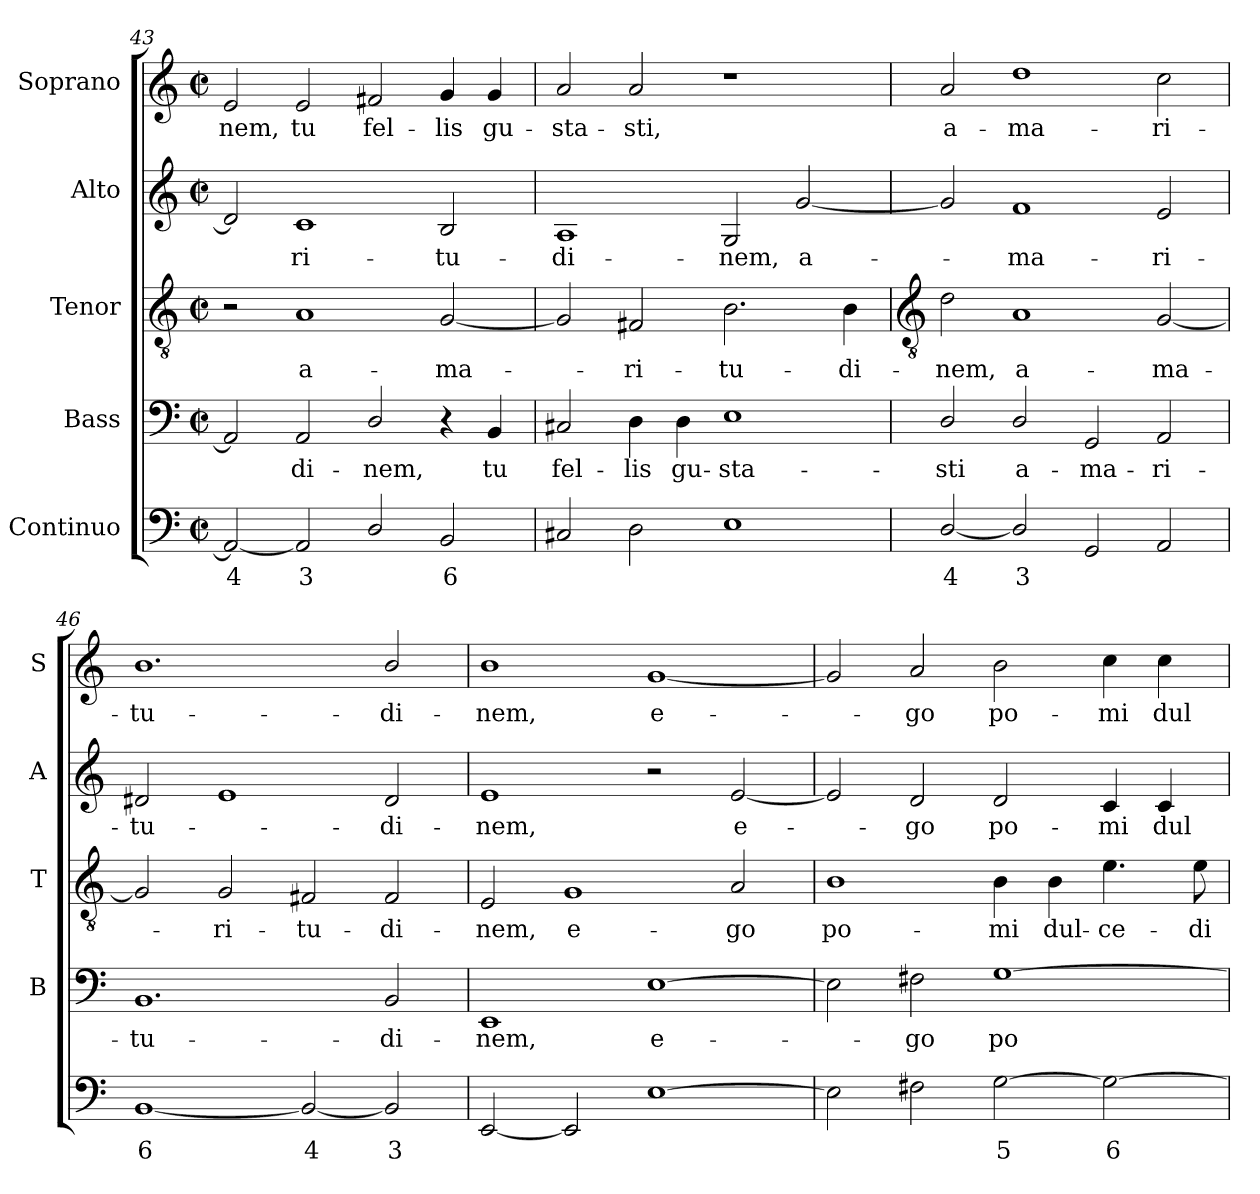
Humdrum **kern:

**kern	**text	**kern	**text	**kern	**text	**kern	**text	**kern	**text
*part5	*part5	*part4	*part4	*part3	*part3	*part2	*part2	*part1	*part1
*staff5	*staff5	*staff4	*staff4	*staff3	*staff3	*staff2	*staff2	*staff1	*staff1
*I"Continuo	*	*I"Bass	*	*I"Tenor	*	*I"Alto	*	*I"Soprano	*
*	*	*I'B	*	*I'T	*	*I'A	*	*I'S	*
*clefF4	*	*clefF4	*	*clefGv2	*	*clefG2	*	*clefG2	*
*k[]	*	*k[]	*	*k[]	*	*k[]	*	*k[]	*
*C:	*	*C:	*	*C:	*	*C:	*	*C:	*
*M4/2	*	*M4/2	*	*M4/2	*	*M4/2	*	*M4/2	*
*met(c|)	*	*met(c|)	*	*met(c|)	*	*met(c|)	*	*met(c|)	*
=43	=43	=43	=43	=43	=43	=43	=43	=43	=43
!	!LO:LY:b	!	!	!	!	!	!	!	!LO:LY:b
2AA_	4	2AA]	.	2r	.	2d]	.	2e	-nem,
!	!LO:LY:b	!	!LO:LY:b	!	!LO:LY:b	!	!LO:LY:b	!	!LO:LY:b
2AA]	3	2AA	di-	1A	a-	1c	ri-	2e	tu
!	!	!	!LO:LY:b	!	!	!	!	!	!LO:LY:b
2D/	.	2D/	-nem,	.	.	.	.	2f#X	fel-
!	!LO:LY:b	!	!	!	!LO:LY:b	!	!LO:LY:b	!	!LO:LY:b
2BB	6	4r	.	[2G	-ma-	2B	-tu-	4g	-lis
!	!	!	!LO:LY:b	!	!	!	!	!	!LO:LY:b
.	.	4BB	tu	.	.	.	.	4g	gu-
=44	=44	=44	=44	=44	=44	=44	=44	=44	=44
!	!	!	!LO:LY:b	!	!	!	!LO:LY:b	!	!LO:LY:b
2C#X	.	2C#X	fel-	2G]	.	1A	-di-	2a	-sta-
!	!	!	!LO:LY:b	!	!LO:LY:b	!	!	!	!LO:LY:b
2D	.	4D	-lis	2F#X	ri-	.	.	2a	-sti,
!	!	!	!LO:LY:b	!	!	!	!	!	!
.	.	4D	gu-	.	.	.	.	.	.
!	!	!	!LO:LY:b	!	!LO:LY:b	!	!LO:LY:b	!	!
1E	.	1E	-sta-	2.B	-tu-	2G	-nem,	1r	.
!	!	!	!	!	!	!	!LO:LY:b	!	!
.	.	.	.	.	.	[2g	a-	.	.
!	!	!	!	!	!LO:LY:b	!	!	!	!
.	.	.	.	4B	-di-	.	.	.	.
!!LO:LB:g=z
=45	=45	=45	=45	=45	=45	=45	=45	=45	=45
*	*	*	*	*clefGv2	*	*	*	*	*
!	!LO:LY:b	!	!LO:LY:b	!	!LO:LY:b	!	!	!	!LO:LY:b
[2D/	4	2D/	-sti	2d	-nem,	2g]	.	2a	a-
!	!LO:LY:b	!	!LO:LY:b	!	!LO:LY:b	!	!LO:LY:b	!	!LO:LY:b
2D/]	3	2D/	a-	1A	a-	1f	ma-	1dd	-ma-
!	!	!	!LO:LY:b	!	!	!	!	!	!
2GG	.	2GG	-ma-	.	.	.	.	.	.
!	!	!	!LO:LY:b	!	!LO:LY:b	!	!LO:LY:b	!	!LO:LY:b
2AA	.	2AA	-ri-	[2G	-ma-	2e	-ri-	2cc	-ri-
=46	=46	=46	=46	=46	=46	=46	=46	=46	=46
!	!LO:LY:b	!	!LO:LY:b	!	!	!	!LO:LY:b	!	!LO:LY:b
[1BB	6	1.BB	-tu-	2G]	.	2d#X	-tu-	1.b	-tu-
!	!	!	!	!	!LO:LY:b	!	!	!	!
.	.	.	.	2G	ri-	1e	.	.	.
!	!LO:LY:b	!	!	!	!LO:LY:b	!	!	!	!
2BB_	4	.	.	2F#X	-tu-	.	.	.	.
!	!LO:LY:b	!	!LO:LY:b	!	!LO:LY:b	!	!LO:LY:b	!	!LO:LY:b
2BB]	3	2BB	-di-	2F#	-di-	2d#	-di-	2b/	-di-
=47	=47	=47	=47	=47	=47	=47	=47	=47	=47
!	!	!	!LO:LY:b	!	!LO:LY:b	!	!LO:LY:b	!	!LO:LY:b
[2EE	.	1EE	-nem,	2E	-nem,	1e	-nem,	1b	-nem,
!	!	!	!	!	!LO:LY:b	!	!	!	!
2EE]	.	.	.	1G	e-	.	.	.	.
!	!	!	!LO:LY:b	!	!	!	!	!	!LO:LY:b
[1E	.	[1E	e-	.	.	2r	.	[1g	e-
!	!	!	!	!	!LO:LY:b	!	!LO:LY:b	!	!
.	.	.	.	2A	-go	[2e	e-	.	.
=48	=48	=48	=48	=48	=48	=48	=48	=48	=48
!	!	!	!	!	!LO:LY:b	!	!	!	!
2E]	.	2E]	.	1B	po-	2e]	.	2g]	.
!	!	!	!LO:LY:b	!	!	!	!LO:LY:b	!	!LO:LY:b
2F#X	.	2F#X	go	.	.	2d	go	2a	-go
!	!LO:LY:b	!	!LO:LY:b	!	!LO:LY:b	!	!LO:LY:b	!	!LO:LY:b
[2G	5	[1G	po-	4B	-mi	2d	po-	2b	po-
!	!	!	!	!	!LO:LY:b	!	!	!	!
.	.	.	.	4B	dul-	.	.	.	.
!	!LO:LY:b	!	!	!	!LO:LY:b	!	!LO:LY:b	!	!LO:LY:b
2G_	6	.	.	4.e	-ce-	4c	-mi	4cc	-mi
!	!	!	!	!	!	!	!LO:LY:b	!	!LO:LY:b
.	.	.	.	.	.	4c	dul-	4cc	dul-
!	!	!	!	!	!LO:LY:b	!	!	!	!
.	.	.	.	8e	-di-	.	.	.	.
=	=	=	=	=	=	=	=	=	=
*-	*-	*-	*-	*-	*-	*-	*-	*-	*-
